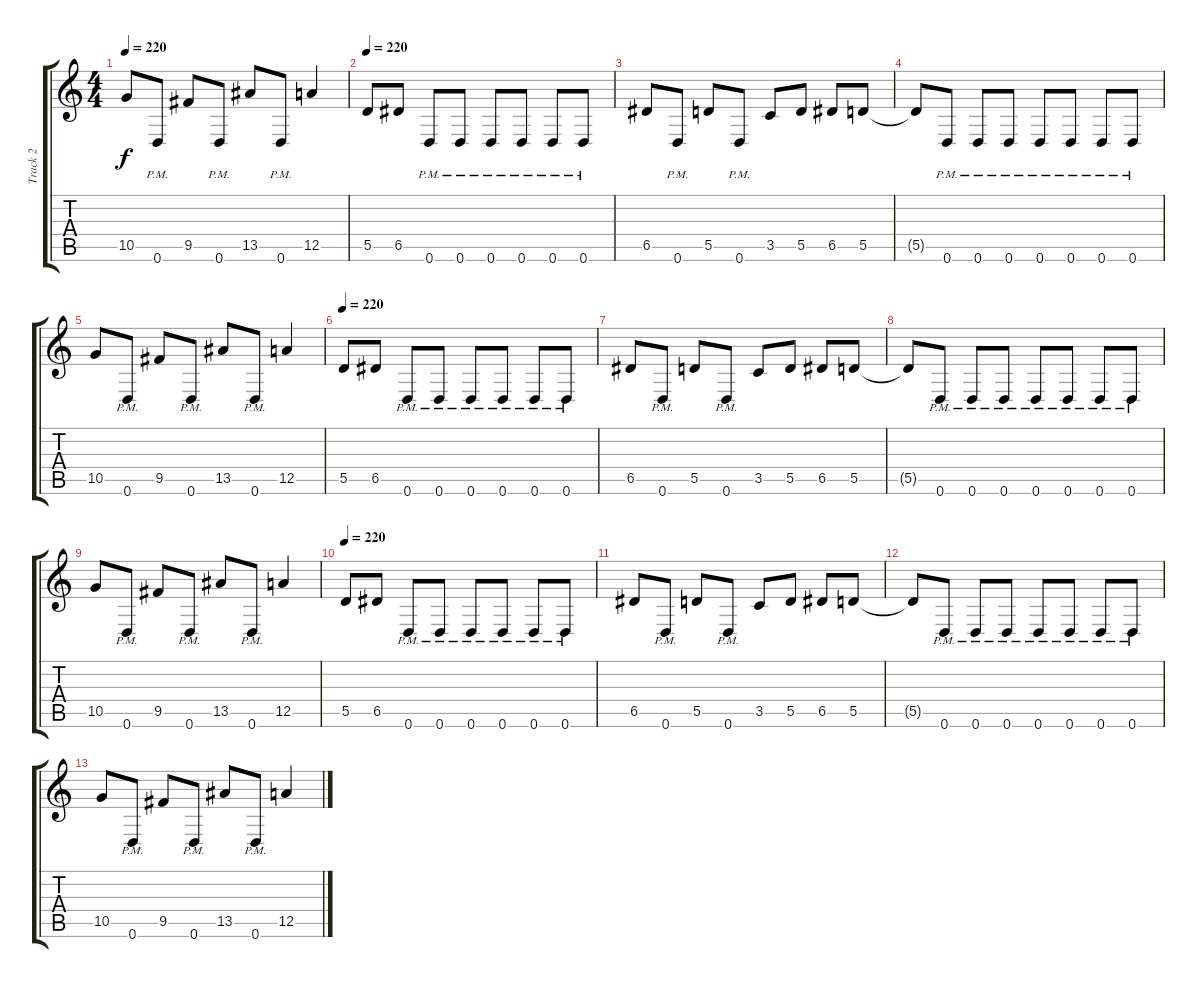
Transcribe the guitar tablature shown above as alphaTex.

\track ("Track 2" "Track 2") {instrument overdrivenguitar}
\staff {score tabs}
\tuning (E4 B3 G3 D3 A2 D2) {hide}
\ts (4 4)
\tempo 220
\clef g2
\ks c
10.5.8{dy f} 0.6{pm}.8 9.5.8 0.6{pm}.8 13.5.8 0.6{pm}.8 12.5.4 |
\tempo 220
5.5.8 6.5.8 0.6{pm}.8 0.6{pm}.8 0.6{pm}.8 0.6{pm}.8 0.6{pm}.8 0.6{pm}.8 |
6.5.8 0.6{pm}.8 5.5.8 0.6{pm}.8 3.5.8 5.5.8 6.5.8 5.5.8 |
5.5{t}.8 0.6{pm}.8 0.6{pm}.8 0.6{pm}.8 0.6{pm}.8 0.6{pm}.8 0.6{pm}.8 0.6{pm}.8 |
10.5.8 0.6{pm}.8 9.5.8 0.6{pm}.8 13.5.8 0.6{pm}.8 12.5.4 |
\tempo 220
5.5.8 6.5.8 0.6{pm}.8 0.6{pm}.8 0.6{pm}.8 0.6{pm}.8 0.6{pm}.8 0.6{pm}.8 |
6.5.8 0.6{pm}.8 5.5.8 0.6{pm}.8 3.5.8 5.5.8 6.5.8 5.5.8 |
5.5{t}.8 0.6{pm}.8 0.6{pm}.8 0.6{pm}.8 0.6{pm}.8 0.6{pm}.8 0.6{pm}.8 0.6{pm}.8 |
10.5.8 0.6{pm}.8 9.5.8 0.6{pm}.8 13.5.8 0.6{pm}.8 12.5.4 |
\tempo 220
5.5.8 6.5.8 0.6{pm}.8 0.6{pm}.8 0.6{pm}.8 0.6{pm}.8 0.6{pm}.8 0.6{pm}.8 |
6.5.8 0.6{pm}.8 5.5.8 0.6{pm}.8 3.5.8 5.5.8 6.5.8 5.5.8 |
5.5{t}.8 0.6{pm}.8 0.6{pm}.8 0.6{pm}.8 0.6{pm}.8 0.6{pm}.8 0.6{pm}.8 0.6{pm}.8 |
10.5.8 0.6{pm}.8 9.5.8 0.6{pm}.8 13.5.8 0.6{pm}.8 12.5.4
